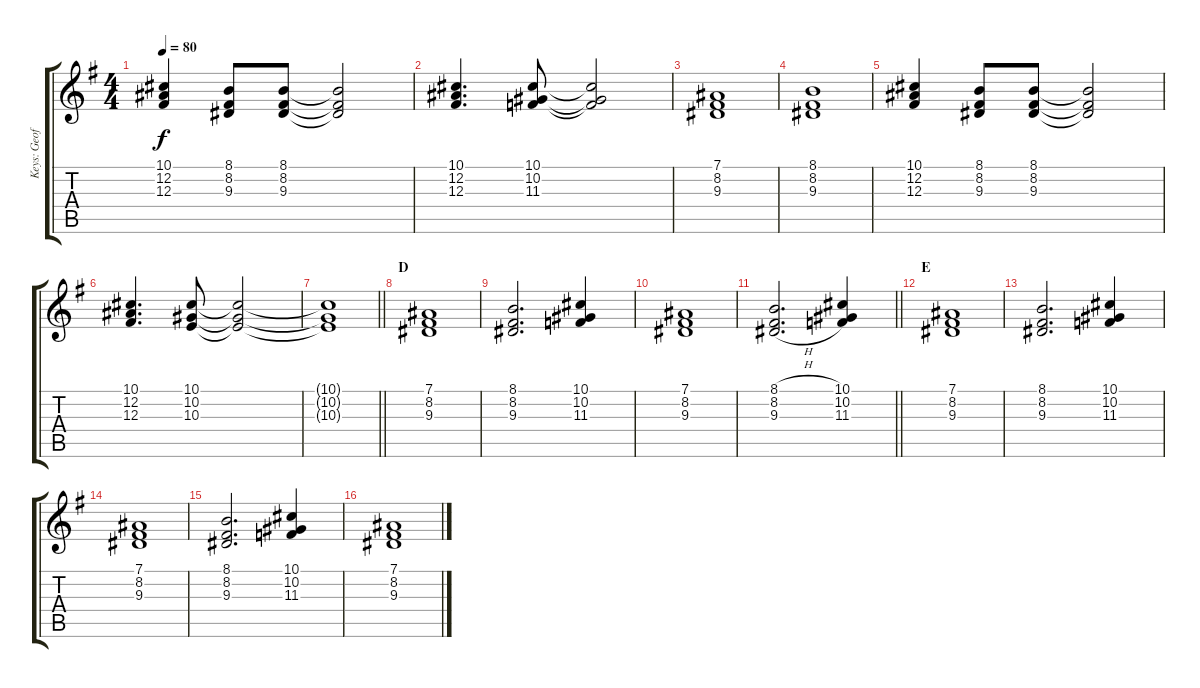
\track ("Keys: Geoff" "Keys: Geof") {instrument pad4choir}
\staff {score tabs}
\tuning (Eb4 Bb3 Gb3 Db3 Ab2 Eb2) {hide}
\ts (4 4)
\tempo 80
\clef g2
\ks g
(10.1 12.2 12.3).4{dy f} (8.1 8.2 9.3).8 (8.1 8.2 9.3).8 (8.1{t} 8.2{t} 9.3{t}).2 |
(10.1 12.2 12.3).4{d} (10.1 10.2 11.3).8 (10.1{t} 10.2{t} 11.3{t}).2 |
(7.1 8.2 9.3).1 |
(8.1 8.2 9.3).1 |
(10.1 12.2 12.3).4 (8.1 8.2 9.3).8 (8.1 8.2 9.3).8 (8.1{t} 8.2{t} 9.3{t}).2 |
(10.1 12.2 12.3).4{d} (10.1 10.2 10.3).8 (10.1{t} 10.2{t} 10.3{t}).2 |
\barLineRight lightlight
(10.1{t} 10.2{t} 10.3{t}).1 |
\section ("" "D")
(7.1 8.2 9.3).1{volume 10 instrument pad4choir} |
(8.1 8.2 9.3).2{d} (10.1 10.2 11.3).4 |
(7.1 8.2 9.3).1 |
\barLineRight lightlight
(8.1{h} 8.2{h} 9.3{h}).2{d} (10.1 10.2 11.3).4 |
\section ("" "E")
(7.1 8.2 9.3).1 |
(8.1 8.2 9.3).2{d} (10.1 10.2 11.3).4 |
(7.1 8.2 9.3).1 |
(8.1 8.2 9.3).2{d} (10.1 10.2 11.3).4 |
(7.1 8.2 9.3).1
